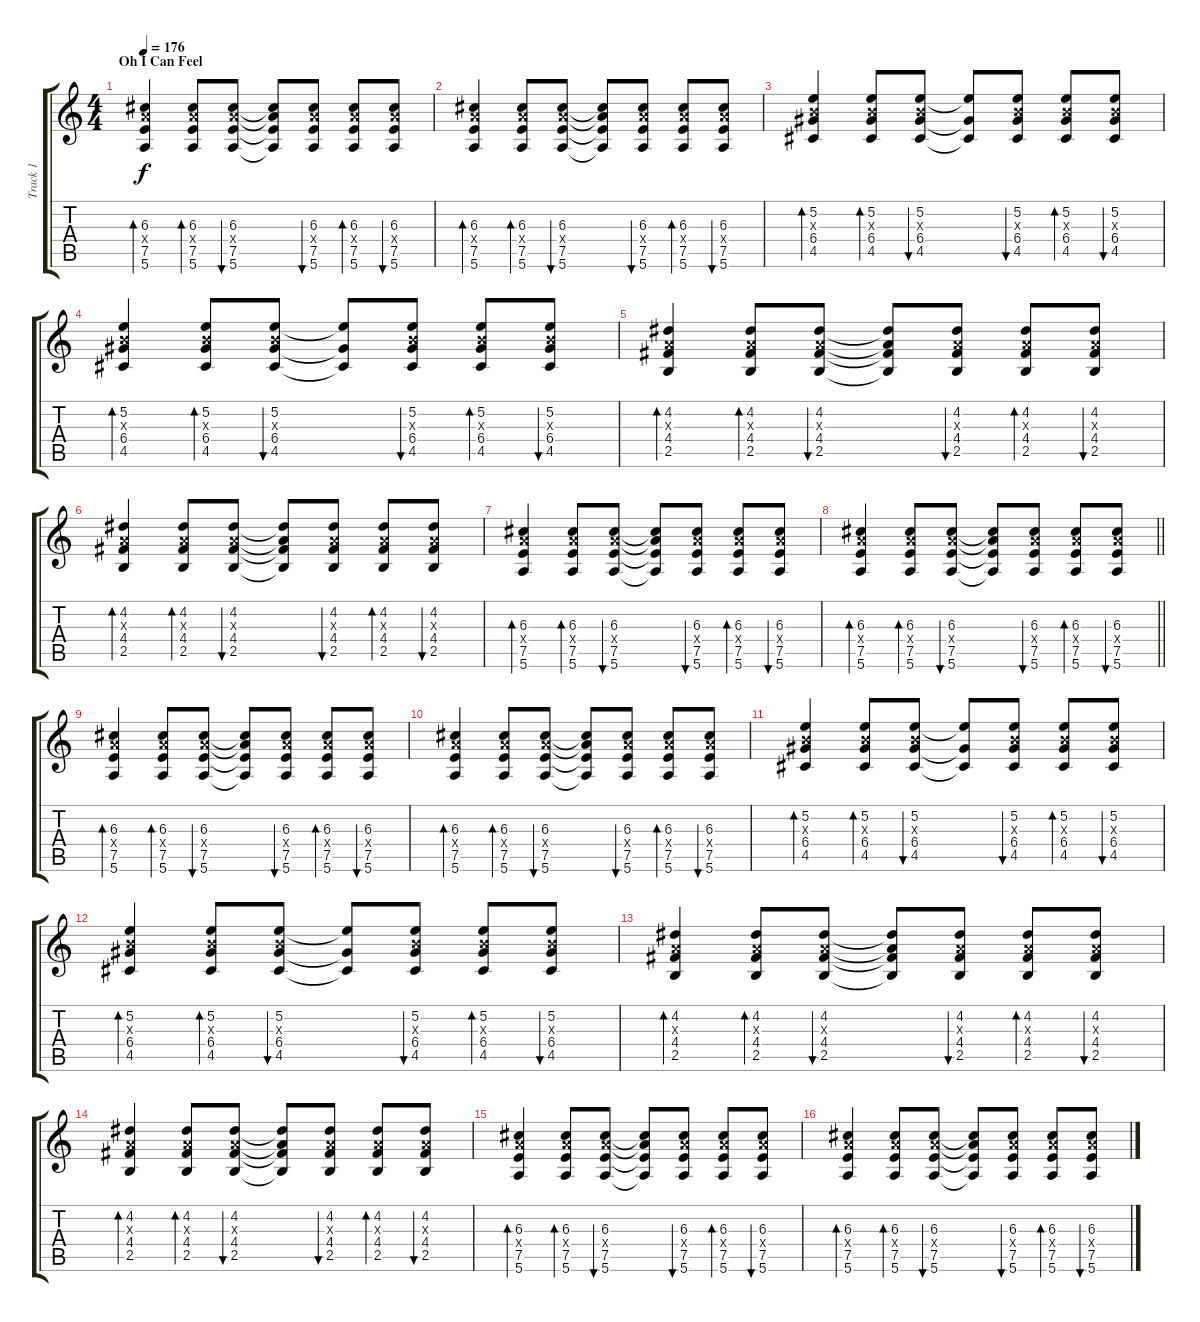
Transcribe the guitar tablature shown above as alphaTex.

\track ("Track 1" "Track 1") {instrument electricguitarclean}
\staff {score tabs}
\tuning (E4 B3 G3 D3 A2 E2) {hide}
\ts (4 4)
\section ("" "Oh I Can Feel")
\tempo 176
\clef g2
\ks c
(6.3 7.4{x} 7.5 5.6).4{bd 60 dy f} (6.3 7.4{x} 7.5 5.6).8{bd 60} (6.3 7.4{x} 7.5 5.6).8{bu 60} (6.3{t} 7.4{t} 7.5{t} 5.6{t}).8 (6.3 7.4{x} 7.5 5.6).8{bu 60} (6.3 7.4{x} 7.5 5.6).8{bd 60} (6.3 7.4{x} 7.5 5.6).8{bu 60} |
(6.3 7.4{x} 7.5 5.6).4{bd 60} (6.3 7.4{x} 7.5 5.6).8{bd 60} (6.3 7.4{x} 7.5 5.6).8{bu 60} (6.3{t} 7.4{t} 7.5{t} 5.6{t}).8 (6.3 7.4{x} 7.5 5.6).8{bu 60} (6.3 7.4{x} 7.5 5.6).8{bd 60} (6.3 7.4{x} 7.5 5.6).8{bu 60} |
(5.2 4.3{x} 6.4 4.5).4{bd 60} (5.2 4.3{x} 6.4 4.5).8{bd 60} (5.2 4.3{x} 6.4 4.5).8{bu 60} (5.2{t} 6.4{t} 4.5{t}).8 (5.2 4.3{x} 6.4 4.5).8{bu 60} (5.2 4.3{x} 6.4 4.5).8{bd 60} (5.2 4.3{x} 6.4 4.5).8{bu 60} |
(5.2 4.3{x} 6.4 4.5).4{bd 60} (5.2 4.3{x} 6.4 4.5).8{bd 60} (5.2 4.3{x} 6.4 4.5).8{bu 60} (5.2{t} 6.4{t} 4.5{t}).8 (5.2 4.3{x} 6.4 4.5).8{bu 60} (5.2 4.3{x} 6.4 4.5).8{bd 60} (5.2 4.3{x} 6.4 4.5).8{bu 60} |
(4.2 2.3{x} 4.4 2.5).4{bd 60} (4.2 2.3{x} 4.4 2.5).8{bd 60} (4.2 2.3{x} 4.4 2.5).8{bu 60} (4.2{t} 2.3{t} 4.4{t} 2.5{t}).8 (4.2 2.3{x} 4.4 2.5).8{bu 60} (4.2 2.3{x} 4.4 2.5).8{bd 60} (4.2 2.3{x} 4.4 2.5).8{bu 60} |
(4.2 2.3{x} 4.4 2.5).4{bd 60} (4.2 2.3{x} 4.4 2.5).8{bd 60} (4.2 2.3{x} 4.4 2.5).8{bu 60} (4.2{t} 2.3{t} 4.4{t} 2.5{t}).8 (4.2 2.3{x} 4.4 2.5).8{bu 60} (4.2 2.3{x} 4.4 2.5).8{bd 60} (4.2 2.3{x} 4.4 2.5).8{bu 60} |
(6.3 7.4{x} 7.5 5.6).4{bd 60} (6.3 7.4{x} 7.5 5.6).8{bd 60} (6.3 7.4{x} 7.5 5.6).8{bu 60} (6.3{t} 7.4{t} 7.5{t} 5.6{t}).8 (6.3 7.4{x} 7.5 5.6).8{bu 60} (6.3 7.4{x} 7.5 5.6).8{bd 60} (6.3 7.4{x} 7.5 5.6).8{bu 60} |
\barLineRight lightlight
(6.3 7.4{x} 7.5 5.6).4{bd 60} (6.3 7.4{x} 7.5 5.6).8{bd 60} (6.3 7.4{x} 7.5 5.6).8{bu 60} (6.3{t} 7.4{t} 7.5{t} 5.6{t}).8 (6.3 7.4{x} 7.5 5.6).8{bu 60} (6.3 7.4{x} 7.5 5.6).8{bd 60} (6.3 7.4{x} 7.5 5.6).8{bu 60} |
(6.3 7.4{x} 7.5 5.6).4{bd 60 volume 14 instrument overdrivenguitar} (6.3 7.4{x} 7.5 5.6).8{bd 60} (6.3 7.4{x} 7.5 5.6).8{bu 60} (6.3{t} 7.4{t} 7.5{t} 5.6{t}).8 (6.3 7.4{x} 7.5 5.6).8{bu 60} (6.3 7.4{x} 7.5 5.6).8{bd 60} (6.3 7.4{x} 7.5 5.6).8{bu 60} |
(6.3 7.4{x} 7.5 5.6).4{bd 60} (6.3 7.4{x} 7.5 5.6).8{bd 60} (6.3 7.4{x} 7.5 5.6).8{bu 60} (6.3{t} 7.4{t} 7.5{t} 5.6{t}).8 (6.3 7.4{x} 7.5 5.6).8{bu 60} (6.3 7.4{x} 7.5 5.6).8{bd 60} (6.3 7.4{x} 7.5 5.6).8{bu 60} |
(5.2 4.3{x} 6.4 4.5).4{bd 60} (5.2 4.3{x} 6.4 4.5).8{bd 60} (5.2 4.3{x} 6.4 4.5).8{bu 60} (5.2{t} 6.4{t} 4.5{t}).8 (5.2 4.3{x} 6.4 4.5).8{bu 60} (5.2 4.3{x} 6.4 4.5).8{bd 60} (5.2 4.3{x} 6.4 4.5).8{bu 60} |
(5.2 4.3{x} 6.4 4.5).4{bd 60} (5.2 4.3{x} 6.4 4.5).8{bd 60} (5.2 4.3{x} 6.4 4.5).8{bu 60} (5.2{t} 6.4{t} 4.5{t}).8 (5.2 4.3{x} 6.4 4.5).8{bu 60} (5.2 4.3{x} 6.4 4.5).8{bd 60} (5.2 4.3{x} 6.4 4.5).8{bu 60} |
(4.2 2.3{x} 4.4 2.5).4{bd 60} (4.2 2.3{x} 4.4 2.5).8{bd 60} (4.2 2.3{x} 4.4 2.5).8{bu 60} (4.2{t} 2.3{t} 4.4{t} 2.5{t}).8 (4.2 2.3{x} 4.4 2.5).8{bu 60} (4.2 2.3{x} 4.4 2.5).8{bd 60} (4.2 2.3{x} 4.4 2.5).8{bu 60} |
(4.2 2.3{x} 4.4 2.5).4{bd 60} (4.2 2.3{x} 4.4 2.5).8{bd 60} (4.2 2.3{x} 4.4 2.5).8{bu 60} (4.2{t} 2.3{t} 4.4{t} 2.5{t}).8 (4.2 2.3{x} 4.4 2.5).8{bu 60} (4.2 2.3{x} 4.4 2.5).8{bd 60} (4.2 2.3{x} 4.4 2.5).8{bu 60} |
(6.3 7.4{x} 7.5 5.6).4{bd 60} (6.3 7.4{x} 7.5 5.6).8{bd 60} (6.3 7.4{x} 7.5 5.6).8{bu 60} (6.3{t} 7.4{t} 7.5{t} 5.6{t}).8 (6.3 7.4{x} 7.5 5.6).8{bu 60} (6.3 7.4{x} 7.5 5.6).8{bd 60} (6.3 7.4{x} 7.5 5.6).8{bu 60} |
(6.3 7.4{x} 7.5 5.6).4{bd 60} (6.3 7.4{x} 7.5 5.6).8{bd 60} (6.3 7.4{x} 7.5 5.6).8{bu 60} (6.3{t} 7.4{t} 7.5{t} 5.6{t}).8 (6.3 7.4{x} 7.5 5.6).8{bu 60} (6.3 7.4{x} 7.5 5.6).8{bd 60} (6.3 7.4{x} 7.5 5.6).8{bu 60}
